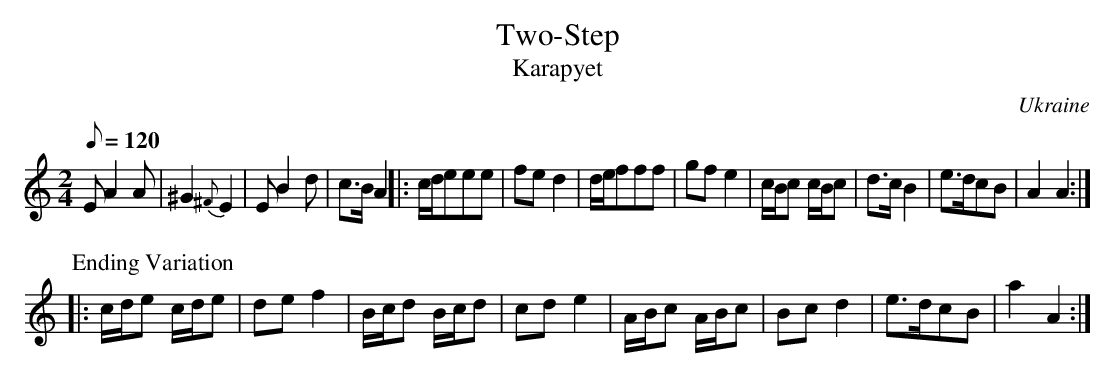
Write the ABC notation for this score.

X:1
T:Two-Step
T:Karapyet
O:Ukraine
O:Probably Caucasian
L:1/8
M:2/4
Q:120
K:A minor
E A2 A | ^G2 {^F}E2 | E B2 d | c>B A2 |: \
c/2d/2eee | fe d2 | d/2e/2fff | gf e2 | \
c/2B/2c c/2B/2c | d>c B2 | e>dcB | A2 A2 :|
P:Ending Variation
|: c/2d/2e c/2d/2e | de f2 | \
B/2c/2d B/2c/2d | cd e2 | \
A/2B/2c A/2B/2c | Bc d2 | e>dcB | a2 A2 :|
